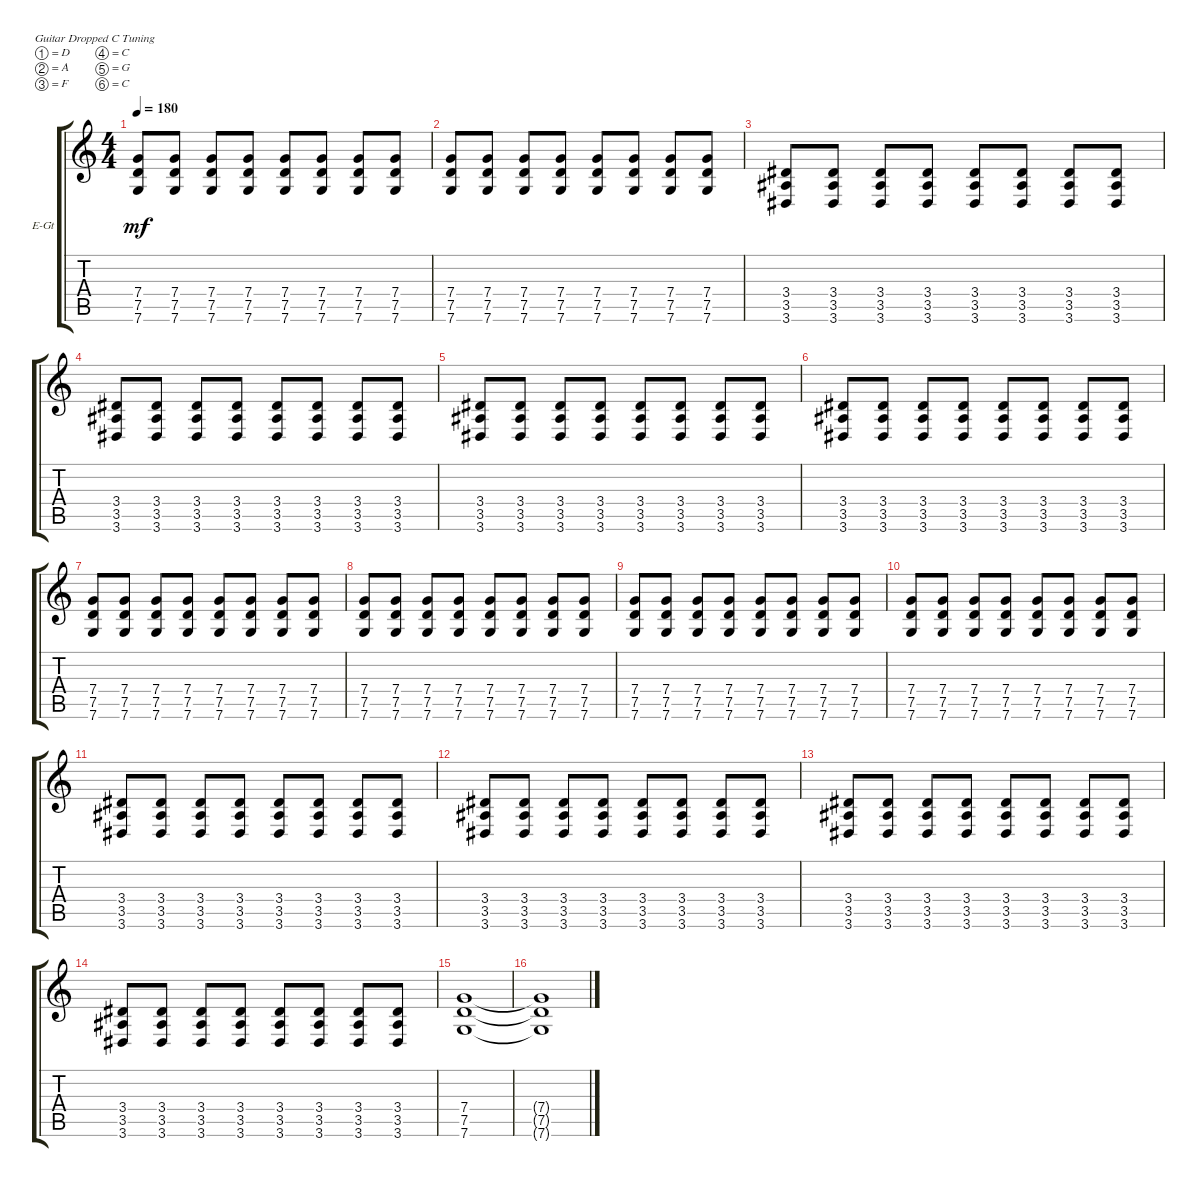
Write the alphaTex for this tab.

\defaultSystemsLayout 4
\bracketExtendMode groupsimilarinstruments
\firstSystemTrackNameOrientation horizontal
\otherSystemsTrackNameOrientation horizontal
\track ("Electric Guitar" "E-Gt") {instrument distortionguitar}
\staff {score tabs}
\tuning (D4 A3 F3 C3 G2 C2)
\ts (4 4)
\tempo 180
\clef g2
\ks c
(7.6 7.5 7.4).8{dy mf} (7.6 7.5 7.4).8 (7.6 7.5 7.4).8 (7.6 7.5 7.4).8 (7.6 7.5 7.4).8 (7.6 7.5 7.4).8 (7.6 7.5 7.4).8 (7.6 7.5 7.4).8 |
(7.6 7.5 7.4).8 (7.6 7.5 7.4).8 (7.6 7.5 7.4).8 (7.6 7.5 7.4).8 (7.6 7.5 7.4).8 (7.6 7.5 7.4).8 (7.6 7.5 7.4).8 (7.6 7.5 7.4).8 |
(3.6 3.5 3.4).8 (3.6 3.5 3.4).8 (3.6 3.5 3.4).8 (3.6 3.5 3.4).8 (3.6 3.5 3.4).8 (3.6 3.5 3.4).8 (3.6 3.5 3.4).8 (3.6 3.5 3.4).8 |
(3.6 3.5 3.4).8 (3.6 3.5 3.4).8 (3.6 3.5 3.4).8 (3.6 3.5 3.4).8 (3.6 3.5 3.4).8 (3.6 3.5 3.4).8 (3.6 3.5 3.4).8 (3.6 3.5 3.4).8 |
(3.6 3.5 3.4).8 (3.6 3.5 3.4).8 (3.6 3.5 3.4).8 (3.6 3.5 3.4).8 (3.6 3.5 3.4).8 (3.6 3.5 3.4).8 (3.6 3.5 3.4).8 (3.6 3.5 3.4).8 |
(3.6 3.5 3.4).8 (3.6 3.5 3.4).8 (3.6 3.5 3.4).8 (3.6 3.5 3.4).8 (3.6 3.5 3.4).8 (3.6 3.5 3.4).8 (3.6 3.5 3.4).8 (3.6 3.5 3.4).8 |
(7.6 7.5 7.4).8 (7.6 7.5 7.4).8 (7.6 7.5 7.4).8 (7.6 7.5 7.4).8 (7.6 7.5 7.4).8 (7.6 7.5 7.4).8 (7.6 7.5 7.4).8 (7.6 7.5 7.4).8 |
(7.6 7.5 7.4).8 (7.6 7.5 7.4).8 (7.6 7.5 7.4).8 (7.6 7.5 7.4).8 (7.6 7.5 7.4).8 (7.6 7.5 7.4).8 (7.6 7.5 7.4).8 (7.6 7.5 7.4).8 |
(7.6 7.5 7.4).8 (7.6 7.5 7.4).8 (7.6 7.5 7.4).8 (7.6 7.5 7.4).8 (7.6 7.5 7.4).8 (7.6 7.5 7.4).8 (7.6 7.5 7.4).8 (7.6 7.5 7.4).8 |
(7.6 7.5 7.4).8 (7.6 7.5 7.4).8 (7.6 7.5 7.4).8 (7.6 7.5 7.4).8 (7.6 7.5 7.4).8 (7.6 7.5 7.4).8 (7.6 7.5 7.4).8 (7.6 7.5 7.4).8 |
(3.6 3.5 3.4).8 (3.6 3.5 3.4).8 (3.6 3.5 3.4).8 (3.6 3.5 3.4).8 (3.6 3.5 3.4).8 (3.6 3.5 3.4).8 (3.6 3.5 3.4).8 (3.6 3.5 3.4).8 |
(3.6 3.5 3.4).8 (3.6 3.5 3.4).8 (3.6 3.5 3.4).8 (3.6 3.5 3.4).8 (3.6 3.5 3.4).8 (3.6 3.5 3.4).8 (3.6 3.5 3.4).8 (3.6 3.5 3.4).8 |
(3.6 3.5 3.4).8 (3.6 3.5 3.4).8 (3.6 3.5 3.4).8 (3.6 3.5 3.4).8 (3.6 3.5 3.4).8 (3.6 3.5 3.4).8 (3.6 3.5 3.4).8 (3.6 3.5 3.4).8 |
(3.6 3.5 3.4).8 (3.6 3.5 3.4).8 (3.6 3.5 3.4).8 (3.6 3.5 3.4).8 (3.6 3.5 3.4).8 (3.6 3.5 3.4).8 (3.6 3.5 3.4).8 (3.6 3.5 3.4).8 |
(7.6 7.5 7.4).1 |
(7.6{t} 7.5{t} 7.4{t}).1
